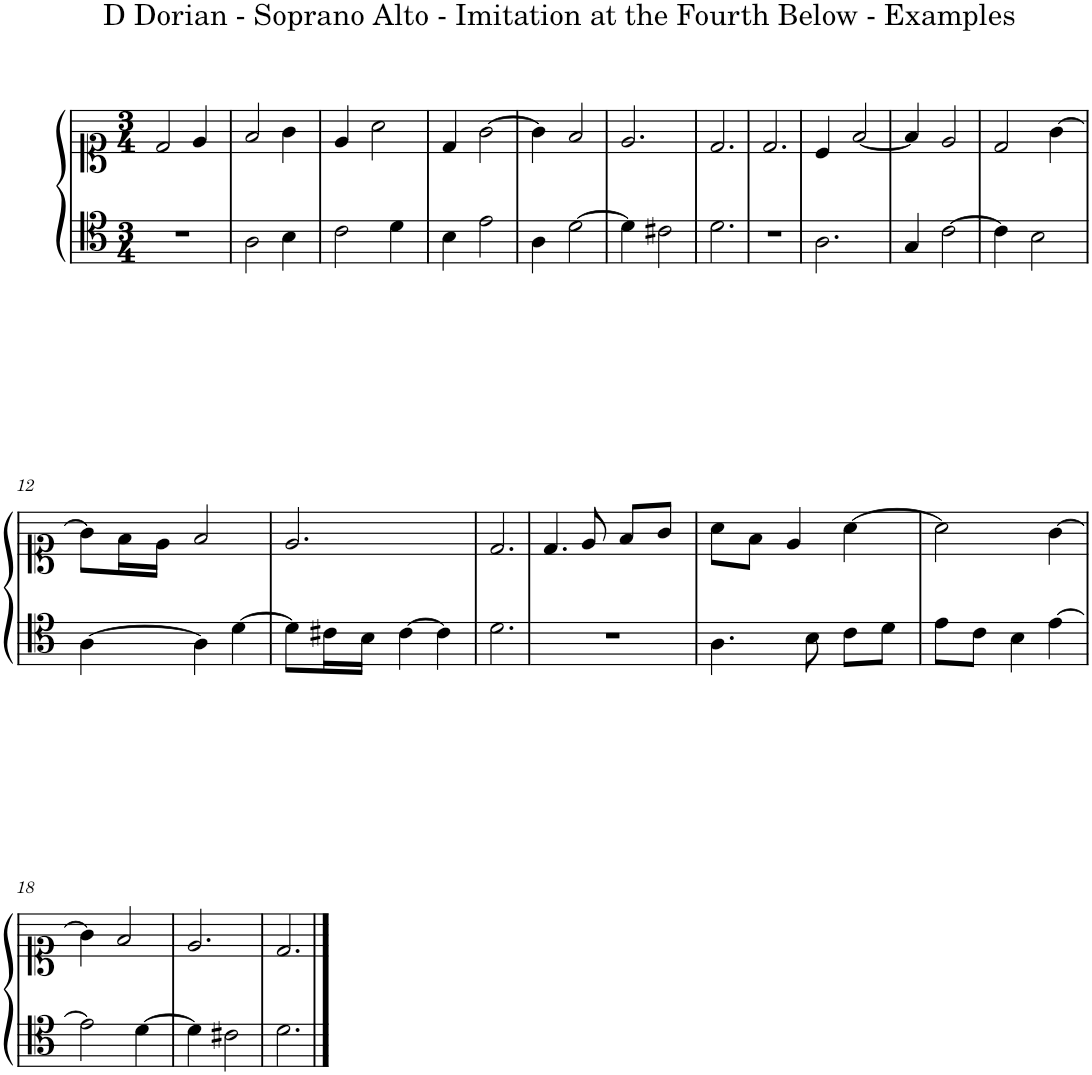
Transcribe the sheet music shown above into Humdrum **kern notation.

**kern	**kern
*part1	*part1
*staff2	*staff1
*I"Bb Clarinet	*
*I'Bb Cl.	*
*clefC4	*clefC1
*Trd1c2	*Trd1c2
*k[]	*k[]
*M3/4	*M3/4
=1	=1
2.r	2d/
.	4e/
=2	=2
2A\	2f/
4B\	4g\
=3	=3
2c\	4e/
.	2a\
4d\	.
=4	=4
4B\	4d/
2e\	[2g\
=5	=5
4A\	4g\]
[2d\	2f/
=6	=6
4d\]	2.e/
2c#X\	.
=7	=7
2.d\	2.d/
=8	=8
2.r	2.d/
=9	=9
2.A\	4c/
.	[2f/
=10	=10
4G/	4f/]
[2c\	2e/
=11	=11
4c\]	2d/
2B\	.
.	[4g\
!!LO:LB:g=z
=12	=12
[4A\	8g\L]
.	16f\L
.	16e\JJ
4A\]	2f/
[4d\	.
=13	=13
8d\L]	2.e/
16c#X\L	.
16B\JJ	.
[4c#\	.
4c#\]	.
=14	=14
2.d\	2.d/
=15	=15
2.r	4.d/
.	8e/
.	8f/L
.	8g/J
=16	=16
4.A\	8a\L
.	8f\J
.	4e/
8B\	.
8c\L	[4a\
8d\J	.
=17	=17
8e\L	2a\]
8c\J	.
4B\	.
[4e\	[4g\
!!LO:LB:g=z
=18	=18
2e\]	4g\]
.	2f/
[4d\	.
=19	=19
4d\]	2.e/
2c#X\	.
=20	=20
2.d\	2.d/
==	==
*-	*-
